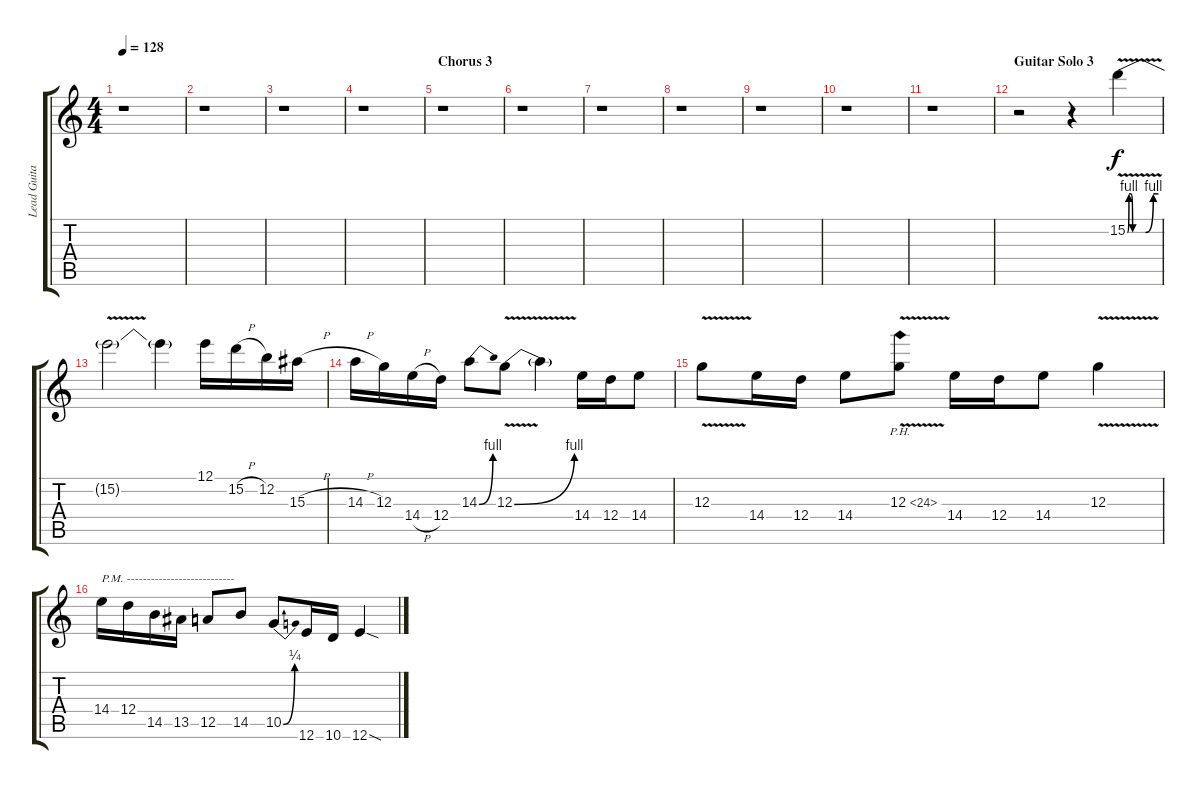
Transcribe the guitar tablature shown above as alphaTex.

\track ("Lead Guitar 1" "Lead Guita") {instrument distortionguitar}
\staff {score tabs}
\tuning (E4 B3 G3 D3 A2 E2) {hide}
\ts (4 4)
\tempo 128
\clef g2
\ks c
r.1{dy f} |
r.1 |
r.1 |
r.1 |
\section ("" "Chorus 3")
r.1 |
r.1 |
r.1 |
r.1 |
r.1 |
r.1 |
r.1 |
\section ("" "Guitar Solo 3")
r.2 r.4 15.2{be (custom 0 0 3 4 7 4 10 0 35 0 50 4 60 4) v}.4 |
15.2{t}.2 15.2{t}.4 12.1.16 15.2{h}.16 12.2.16 15.3{h}.16 |
14.3{h}.16 12.3.16 14.4{h}.16 12.4.16 14.3{be (bend 0 0 60 4)}.8 12.3{be (bend 0 0 60 4) v}.8 12.3{t}.4 14.4.16 12.4.16 14.4.8 |
12.3{v}.8 14.4.16 12.4.16 14.4.8 12.3{ph 12 v}.8 14.4.16 12.4.16 14.4.8 12.3{v}.4 |
14.4.16{txt "P.M. ---------------------------"} 12.4.16 14.5.16 13.5.16 12.5.8 14.5.8 10.5{be (bend 0 0 60 1)}.8 12.6.16 10.6.16 12.6{sod}.4
